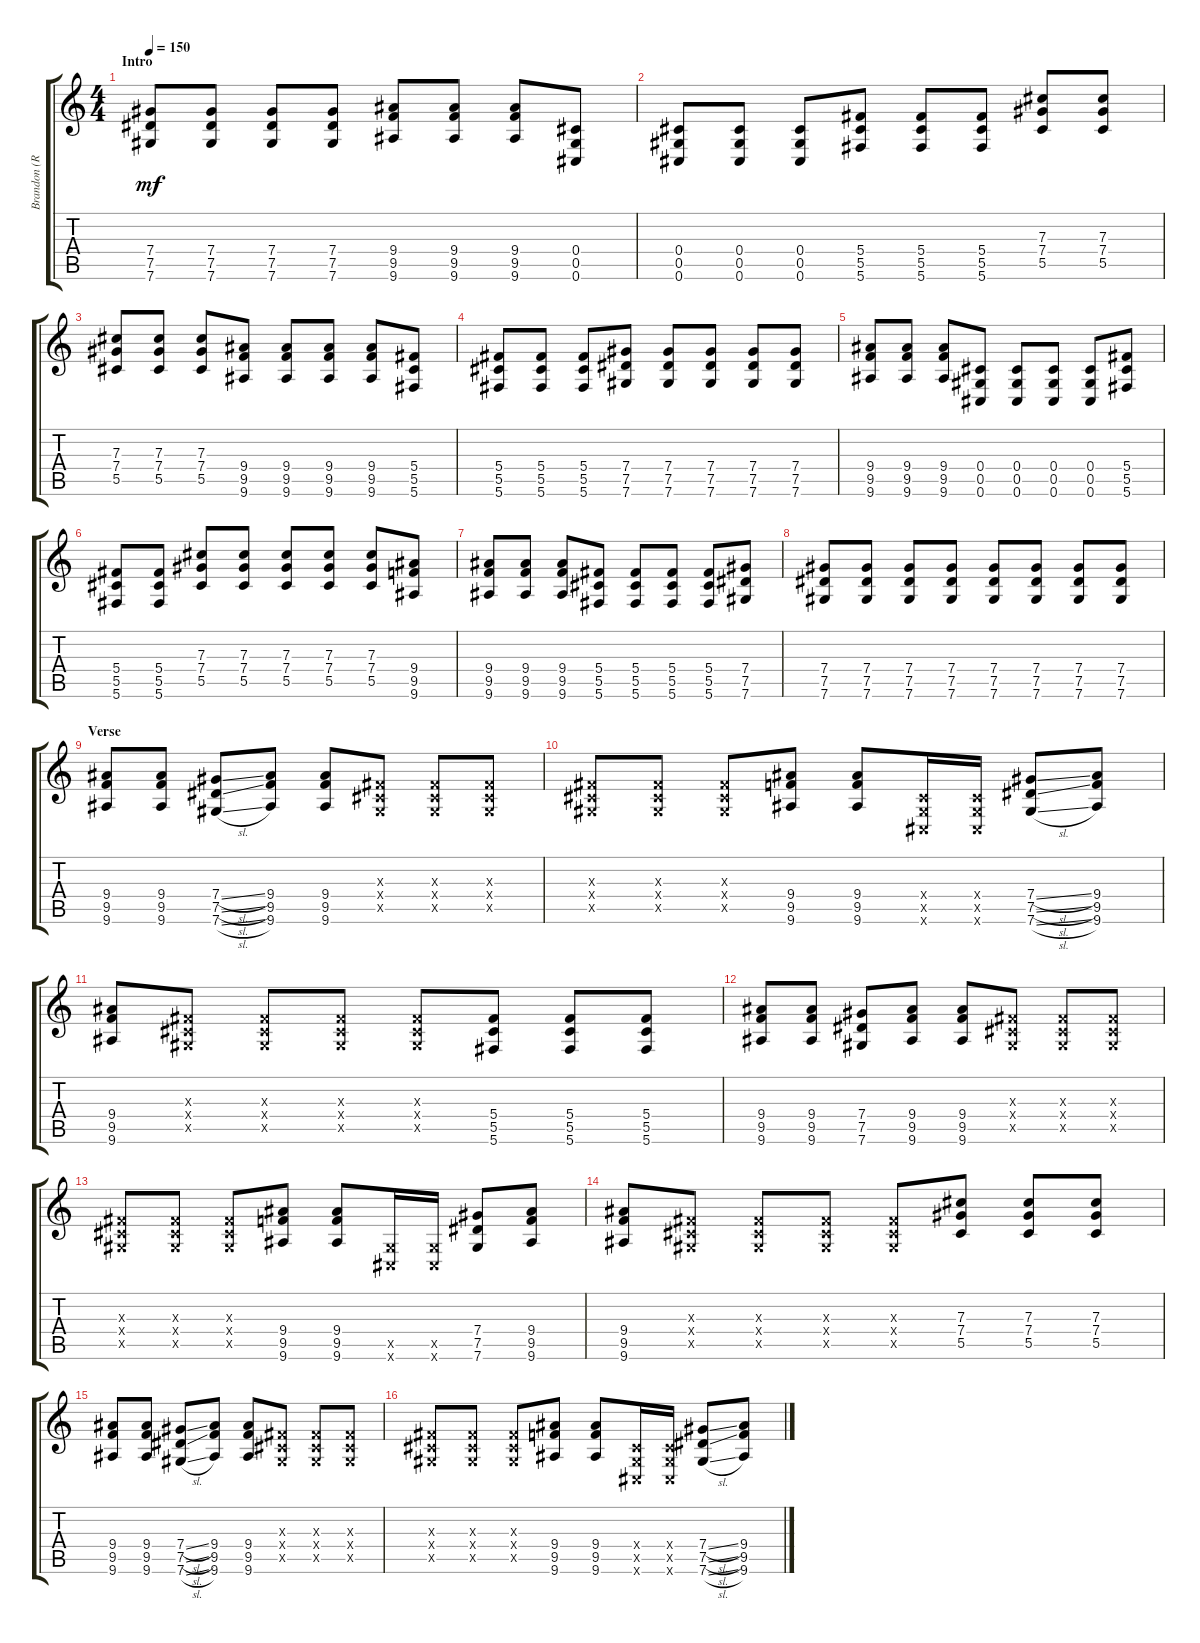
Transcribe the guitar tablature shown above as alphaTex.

\track ("Brandon (Rhythm)" "Brandon (R") {instrument distortionguitar}
\staff {score tabs}
\tuning (Eb4 Bb3 Gb3 Db3 Ab2 Db2) {hide}
\ts (4 4)
\section ("" "Intro")
\tempo 150
\clef g2
\ks c
(7.4 7.5 7.6).8{dy mf instrument distortionguitar} (7.4 7.5 7.6).8 (7.4 7.5 7.6).8 (7.4 7.5 7.6).8 (9.4 9.5 9.6).8 (9.4 9.5 9.6).8 (9.4 9.5 9.6).8 (0.4 0.5 0.6).8 |
(0.4 0.5 0.6).8 (0.4 0.5 0.6).8 (0.4 0.5 0.6).8 (5.4 5.5 5.6).8 (5.4 5.5 5.6).8 (5.4 5.5 5.6).8 (7.3 7.4 5.5).8 (7.3 7.4 5.5).8 |
(7.3 7.4 5.5).8 (7.3 7.4 5.5).8 (7.3 7.4 5.5).8 (9.4 9.5 9.6).8 (9.4 9.5 9.6).8 (9.4 9.5 9.6).8 (9.4 9.5 9.6).8 (5.4 5.5 5.6).8 |
(5.4 5.5 5.6).8 (5.4 5.5 5.6).8 (5.4 5.5 5.6).8 (7.4 7.5 7.6).8 (7.4 7.5 7.6).8 (7.4 7.5 7.6).8 (7.4 7.5 7.6).8 (7.4 7.5 7.6).8 |
(9.4 9.5 9.6).8 (9.4 9.5 9.6).8 (9.4 9.5 9.6).8 (0.4 0.5 0.6).8 (0.4 0.5 0.6).8 (0.4 0.5 0.6).8 (0.4 0.5 0.6).8 (5.4 5.5 5.6).8 |
(5.4 5.5 5.6).8 (5.4 5.5 5.6).8 (7.3 7.4 5.5).8 (7.3 7.4 5.5).8 (7.3 7.4 5.5).8 (7.3 7.4 5.5).8 (7.3 7.4 5.5).8 (9.4 9.5 9.6).8 |
(9.4 9.5 9.6).8 (9.4 9.5 9.6).8 (9.4 9.5 9.6).8 (5.4 5.5 5.6).8 (5.4 5.5 5.6).8 (5.4 5.5 5.6).8 (5.4 5.5 5.6).8 (7.4 7.5 7.6).8 |
(7.4 7.5 7.6).8 (7.4 7.5 7.6).8 (7.4 7.5 7.6).8 (7.4 7.5 7.6).8 (7.4 7.5 7.6).8 (7.4 7.5 7.6).8 (7.4 7.5 7.6).8 (7.4 7.5 7.6).8 |
\section ("" "Verse")
(9.4 9.5 9.6).8 (9.4 9.5 9.6).8 (7.4{sl} 7.5{sl} 7.6{sl}).8 (9.4 9.5 9.6).8 (9.4 9.5 9.6).8 (0.3{x} 0.4{x} 0.5{x}).8 (0.3{x} 0.4{x} 0.5{x}).8 (0.3{x} 0.4{x} 0.5{x}).8 |
(0.3{x} 0.4{x} 0.5{x}).8 (0.3{x} 0.4{x} 0.5{x}).8 (0.3{x} 0.4{x} 0.5{x}).8 (9.4 9.5 9.6).8 (9.4 9.5 9.6).8 (0.4{x} 0.5{x} 0.6{x}).16 (0.4{x} 0.5{x} 0.6{x}).16 (7.4{sl} 7.5{sl} 7.6{sl}).8 (9.4 9.5 9.6).8 |
(9.4 9.5 9.6).8 (0.3{x} 0.4{x} 0.5{x}).8 (0.3{x} 0.4{x} 0.5{x}).8 (0.3{x} 0.4{x} 0.5{x}).8 (0.3{x} 0.4{x} 0.5{x}).8 (5.4 5.5 5.6).8 (5.4 5.5 5.6).8 (5.4 5.5 5.6).8 |
(9.4 9.5 9.6).8 (9.4 9.5 9.6).8 (7.4 7.5 7.6).8 (9.4 9.5 9.6).8 (9.4 9.5 9.6).8 (0.3{x} 0.4{x} 0.5{x}).8 (0.3{x} 0.4{x} 0.5{x}).8 (0.3{x} 0.4{x} 0.5{x}).8 |
(0.3{x} 0.4{x} 0.5{x}).8 (0.3{x} 0.4{x} 0.5{x}).8 (0.3{x} 0.4{x} 0.5{x}).8 (9.4 9.5 9.6).8 (9.4 9.5 9.6).8 (0.5{x} 0.6{x}).16 (0.5{x} 0.6{x}).16 (7.4 7.5 7.6).8 (9.4 9.5 9.6).8 |
(9.4 9.5 9.6).8 (0.3{x} 0.4{x} 0.5{x}).8 (0.3{x} 0.4{x} 0.5{x}).8 (0.3{x} 0.4{x} 0.5{x}).8 (0.3{x} 0.4{x} 0.5{x}).8 (7.3 7.4 5.5).8 (7.3 7.4 5.5).8 (7.3 7.4 5.5).8 |
(9.4 9.5 9.6).8 (9.4 9.5 9.6).8 (7.4{sl} 7.5{sl} 7.6{sl}).8 (9.4 9.5 9.6).8 (9.4 9.5 9.6).8 (0.3{x} 0.4{x} 0.5{x}).8 (0.3{x} 0.4{x} 0.5{x}).8 (0.3{x} 0.4{x} 0.5{x}).8 |
(0.3{x} 0.4{x} 0.5{x}).8 (0.3{x} 0.4{x} 0.5{x}).8 (0.3{x} 0.4{x} 0.5{x}).8 (9.4 9.5 9.6).8 (9.4 9.5 9.6).8 (0.4{x} 0.5{x} 0.6{x}).16 (0.4{x} 0.5{x} 0.6{x}).16 (7.4{sl} 7.5{sl} 7.6{sl}).8 (9.4 9.5 9.6).8
